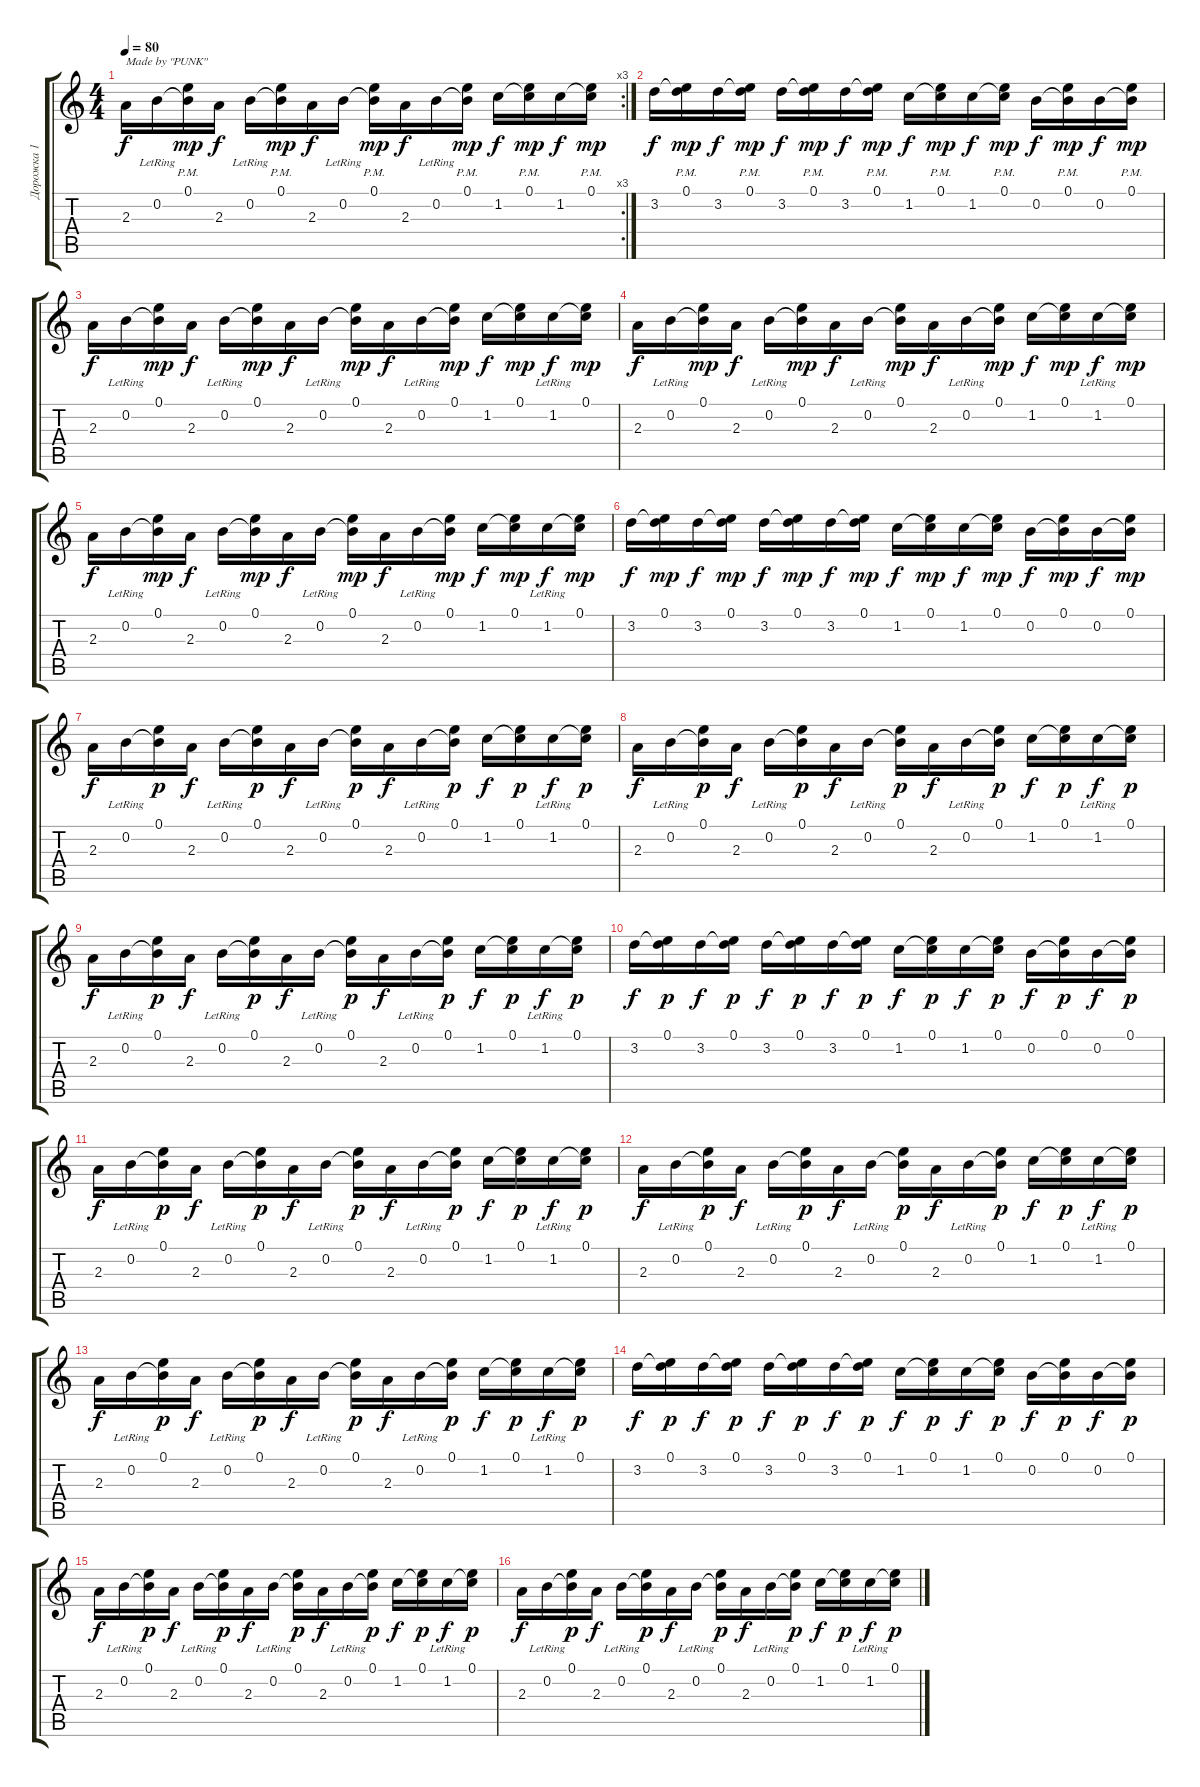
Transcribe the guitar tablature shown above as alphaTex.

\track ("Дорожка 1" "Дорожка 1") {instrument electricguitarclean}
\staff {score tabs}
\tuning (E4 B3 G3 D3 A2 E2) {hide}
\rc 3
\ts (4 4)
\tempo 80
\clef g2
\ks c
2.3.16{txt "Made by \"PUNK\"" dy f instrument electricguitarclean} 0.2{lr}.16 (0.1{pm} 0.2{t}).16{dy mp} 2.3.16{dy f} 0.2{lr}.16 (0.1{pm} 0.2{t}).16{dy mp} 2.3.16{dy f} 0.2{lr}.16 (0.1{pm} 0.2{t}).16{dy mp} 2.3.16{dy f} 0.2{lr}.16 (0.1{pm} 0.2{t}).16{dy mp} 1.2.16{dy f} (0.1{pm} 1.2{t}).16{dy mp} 1.2.16{dy f} (0.1{pm} 1.2{t}).16{dy mp} |
3.2.16{dy f} (0.1{pm} 3.2{t}).16{dy mp} 3.2.16{dy f} (0.1{pm} 3.2{t}).16{dy mp} 3.2.16{dy f} (0.1{pm} 3.2{t}).16{dy mp} 3.2.16{dy f} (0.1{pm} 3.2{t}).16{dy mp} 1.2.16{dy f} (0.1{pm} 1.2{t}).16{dy mp} 1.2.16{dy f} (0.1{pm} 1.2{t}).16{dy mp} 0.2.16{dy f} (0.1{pm} 0.2{t}).16{dy mp} 0.2.16{dy f} (0.1{pm} 0.2{t}).16{dy mp} |
2.3.16{dy f} 0.2{lr}.16 (0.1 0.2{t}).16{dy mp} 2.3.16{dy f} 0.2{lr}.16 (0.1 0.2{t}).16{dy mp} 2.3.16{dy f} 0.2{lr}.16 (0.1 0.2{t}).16{dy mp} 2.3.16{dy f} 0.2{lr}.16 (0.1 0.2{t}).16{dy mp} 1.2.16{dy f} (0.1 1.2{t}).16{dy mp} 1.2{lr}.16{dy f} (0.1 1.2{t}).16{dy mp} |
2.3.16{dy f} 0.2{lr}.16 (0.1 0.2{t}).16{dy mp} 2.3.16{dy f} 0.2{lr}.16 (0.1 0.2{t}).16{dy mp} 2.3.16{dy f} 0.2{lr}.16 (0.1 0.2{t}).16{dy mp} 2.3.16{dy f} 0.2{lr}.16 (0.1 0.2{t}).16{dy mp} 1.2.16{dy f} (0.1 1.2{t}).16{dy mp} 1.2{lr}.16{dy f} (0.1 1.2{t}).16{dy mp} |
2.3.16{dy f} 0.2{lr}.16 (0.1 0.2{t}).16{dy mp} 2.3.16{dy f} 0.2{lr}.16 (0.1 0.2{t}).16{dy mp} 2.3.16{dy f} 0.2{lr}.16 (0.1 0.2{t}).16{dy mp} 2.3.16{dy f} 0.2{lr}.16 (0.1 0.2{t}).16{dy mp} 1.2.16{dy f} (0.1 1.2{t}).16{dy mp} 1.2{lr}.16{dy f} (0.1 1.2{t}).16{dy mp} |
3.2.16{dy f} (0.1 3.2{t}).16{dy mp} 3.2.16{dy f} (0.1 3.2{t}).16{dy mp} 3.2.16{dy f} (0.1 3.2{t}).16{dy mp} 3.2.16{dy f} (0.1 3.2{t}).16{dy mp} 1.2.16{dy f} (0.1 1.2{t}).16{dy mp} 1.2.16{dy f} (0.1 1.2{t}).16{dy mp} 0.2.16{dy f} (0.1 0.2{t}).16{dy mp} 0.2.16{dy f} (0.1 0.2{t}).16{dy mp} |
2.3.16{dy f} 0.2{lr}.16 (0.1 0.2{t}).16{dy p} 2.3.16{dy f} 0.2{lr}.16 (0.1 0.2{t}).16{dy p} 2.3.16{dy f} 0.2{lr}.16 (0.1 0.2{t}).16{dy p} 2.3.16{dy f} 0.2{lr}.16 (0.1 0.2{t}).16{dy p} 1.2.16{dy f} (0.1 1.2{t}).16{dy p} 1.2{lr}.16{dy f} (0.1 1.2{t}).16{dy p} |
2.3.16{dy f} 0.2{lr}.16 (0.1 0.2{t}).16{dy p} 2.3.16{dy f} 0.2{lr}.16 (0.1 0.2{t}).16{dy p} 2.3.16{dy f} 0.2{lr}.16 (0.1 0.2{t}).16{dy p} 2.3.16{dy f} 0.2{lr}.16 (0.1 0.2{t}).16{dy p} 1.2.16{dy f} (0.1 1.2{t}).16{dy p} 1.2{lr}.16{dy f} (0.1 1.2{t}).16{dy p} |
2.3.16{dy f} 0.2{lr}.16 (0.1 0.2{t}).16{dy p} 2.3.16{dy f} 0.2{lr}.16 (0.1 0.2{t}).16{dy p} 2.3.16{dy f} 0.2{lr}.16 (0.1 0.2{t}).16{dy p} 2.3.16{dy f} 0.2{lr}.16 (0.1 0.2{t}).16{dy p} 1.2.16{dy f} (0.1 1.2{t}).16{dy p} 1.2{lr}.16{dy f} (0.1 1.2{t}).16{dy p} |
3.2.16{dy f} (0.1 3.2{t}).16{dy p} 3.2.16{dy f} (0.1 3.2{t}).16{dy p} 3.2.16{dy f} (0.1 3.2{t}).16{dy p} 3.2.16{dy f} (0.1 3.2{t}).16{dy p} 1.2.16{dy f} (0.1 1.2{t}).16{dy p} 1.2.16{dy f} (0.1 1.2{t}).16{dy p} 0.2.16{dy f} (0.1 0.2{t}).16{dy p} 0.2.16{dy f} (0.1 0.2{t}).16{dy p} |
2.3.16{dy f} 0.2{lr}.16 (0.1 0.2{t}).16{dy p} 2.3.16{dy f} 0.2{lr}.16 (0.1 0.2{t}).16{dy p} 2.3.16{dy f} 0.2{lr}.16 (0.1 0.2{t}).16{dy p} 2.3.16{dy f} 0.2{lr}.16 (0.1 0.2{t}).16{dy p} 1.2.16{dy f} (0.1 1.2{t}).16{dy p} 1.2{lr}.16{dy f} (0.1 1.2{t}).16{dy p} |
2.3.16{dy f} 0.2{lr}.16 (0.1 0.2{t}).16{dy p} 2.3.16{dy f} 0.2{lr}.16 (0.1 0.2{t}).16{dy p} 2.3.16{dy f} 0.2{lr}.16 (0.1 0.2{t}).16{dy p} 2.3.16{dy f} 0.2{lr}.16 (0.1 0.2{t}).16{dy p} 1.2.16{dy f} (0.1 1.2{t}).16{dy p} 1.2{lr}.16{dy f} (0.1 1.2{t}).16{dy p} |
2.3.16{dy f} 0.2{lr}.16 (0.1 0.2{t}).16{dy p} 2.3.16{dy f} 0.2{lr}.16 (0.1 0.2{t}).16{dy p} 2.3.16{dy f} 0.2{lr}.16 (0.1 0.2{t}).16{dy p} 2.3.16{dy f} 0.2{lr}.16 (0.1 0.2{t}).16{dy p} 1.2.16{dy f} (0.1 1.2{t}).16{dy p} 1.2{lr}.16{dy f} (0.1 1.2{t}).16{dy p} |
3.2.16{dy f} (0.1 3.2{t}).16{dy p} 3.2.16{dy f} (0.1 3.2{t}).16{dy p} 3.2.16{dy f} (0.1 3.2{t}).16{dy p} 3.2.16{dy f} (0.1 3.2{t}).16{dy p} 1.2.16{dy f} (0.1 1.2{t}).16{dy p} 1.2.16{dy f} (0.1 1.2{t}).16{dy p} 0.2.16{dy f} (0.1 0.2{t}).16{dy p} 0.2.16{dy f} (0.1 0.2{t}).16{dy p} |
2.3.16{dy f} 0.2{lr}.16 (0.1 0.2{t}).16{dy p} 2.3.16{dy f} 0.2{lr}.16 (0.1 0.2{t}).16{dy p} 2.3.16{dy f} 0.2{lr}.16 (0.1 0.2{t}).16{dy p} 2.3.16{dy f} 0.2{lr}.16 (0.1 0.2{t}).16{dy p} 1.2.16{dy f} (0.1 1.2{t}).16{dy p} 1.2{lr}.16{dy f} (0.1 1.2{t}).16{dy p} |
2.3.16{dy f} 0.2{lr}.16 (0.1 0.2{t}).16{dy p} 2.3.16{dy f} 0.2{lr}.16 (0.1 0.2{t}).16{dy p} 2.3.16{dy f} 0.2{lr}.16 (0.1 0.2{t}).16{dy p} 2.3.16{dy f} 0.2{lr}.16 (0.1 0.2{t}).16{dy p} 1.2.16{dy f} (0.1 1.2{t}).16{dy p} 1.2{lr}.16{dy f} (0.1 1.2{t}).16{dy p}
